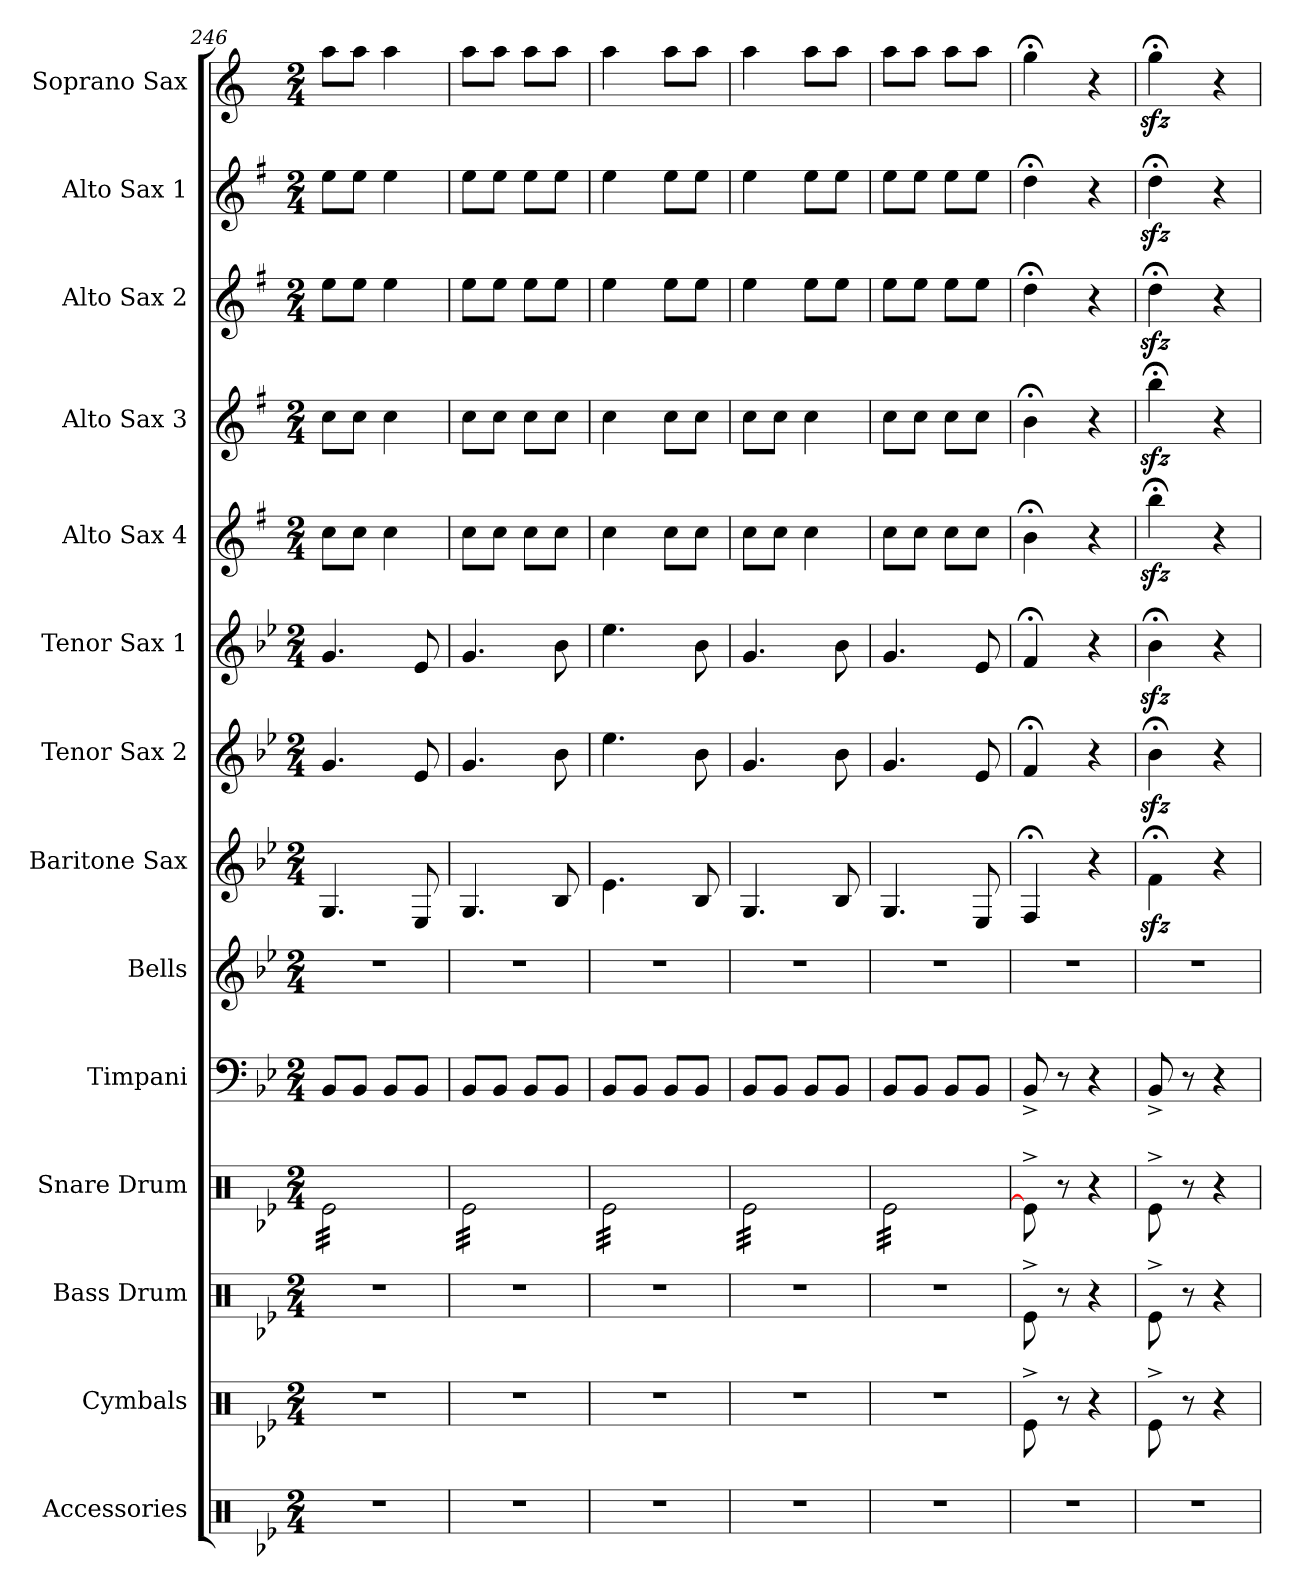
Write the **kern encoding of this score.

**kern	**kern	**kern	**kern	**kern	**kern	**kern	**kern	**kern	**kern	**kern	**kern	**kern	**kern
*part14	*part13	*part12	*part11	*part10	*part9	*part8	*part7	*part6	*part5	*part4	*part3	*part2	*part1
*staff14	*staff13	*staff12	*staff11	*staff10	*staff9	*staff8	*staff7	*staff6	*staff5	*staff4	*staff3	*staff2	*staff1
*I"Accessories	*I"Cymbals	*I"Bass Drum	*I"Snare Drum	*I"Timpani	*I"Bells	*I"Baritone Sax	*I"Tenor Sax 2	*I"Tenor Sax 1	*I"Alto Sax 4	*I"Alto Sax  3	*I"Alto Sax 2	*I"Alto Sax 1	*I"Soprano Sax
*I'Acc.	*I'Cym.	*I'B. Dr.	*I'S.Dr.	*I'Timp.	*I'Bls.	*I'Bar. Sax.	*I'T. Sx. 2	*I'T. Sax. 1	*I'A. Sx. 4	*I'A. Sax. 3	*I'A. Sx. 2	*I'A. Sx. 1	*I'S. Sax.
*clefX	*clefX	*clefX	*clefX	*clefF4	*clefG2	*clefG2	*clefG2	*clefG2	*clefG2	*clefG2	*clefG2	*clefG2	*clefG2
*	*	*	*	*	*ITrd-14c-24	*ITrd12c21	*ITrd8c14	*ITrd8c14	*ITrd5c9	*ITrd5c9	*ITrd5c9	*ITrd5c9	*ITrd1c2
*k[b-e-]	*k[b-e-]	*k[b-e-]	*k[b-e-]	*k[b-e-]	*k[b-e-]	*k[b-e-]	*k[b-e-]	*k[b-e-]	*k[b-e-]	*k[b-e-]	*k[b-e-]	*k[b-e-]	*k[b-e-]
*B-:	*B-:	*B-:	*B-:	*B-:	*B-:	*B-:	*B-:	*B-:	*B-:	*B-:	*B-:	*B-:	*B-:
*M2/4	*M2/4	*M2/4	*M2/4	*M2/4	*M2/4	*M2/4	*M2/4	*M2/4	*M2/4	*M2/4	*M2/4	*M2/4	*M2/4
=246	=246	=246	=246	=246	=246	=246	=246	=246	=246	=246	=246	=246	=246
*	*	*	*tremolo	*	*	*	*	*	*	*	*	*	*
2r	2r	2r	32Re\LLL	8BB-/L	2r	4.GG/	4.G/	4.G/	8e-\L	8e-\L	8g\L	8g\L	8gg\L
.	.	.	32Re\	.	.	.	.	.	.	.	.	.	.
.	.	.	32Re\	.	.	.	.	.	.	.	.	.	.
.	.	.	32Re\	.	.	.	.	.	.	.	.	.	.
.	.	.	32Re\	8BB-/J	.	.	.	.	8e-\J	8e-\J	8g\J	8g\J	8gg\J
.	.	.	32Re\	.	.	.	.	.	.	.	.	.	.
.	.	.	32Re\	.	.	.	.	.	.	.	.	.	.
.	.	.	32Re\	.	.	.	.	.	.	.	.	.	.
.	.	.	32Re\	8BB-/L	.	.	.	.	4e-\	4e-\	4g\	4g\	4gg\
.	.	.	32Re\	.	.	.	.	.	.	.	.	.	.
.	.	.	32Re\	.	.	.	.	.	.	.	.	.	.
.	.	.	32Re\	.	.	.	.	.	.	.	.	.	.
.	.	.	32Re\	8BB-/J	.	8EE-/	8E-/	8E-/	.	.	.	.	.
.	.	.	32Re\	.	.	.	.	.	.	.	.	.	.
.	.	.	32Re\	.	.	.	.	.	.	.	.	.	.
.	.	.	32Re\JJJ	.	.	.	.	.	.	.	.	.	.
=247	=247	=247	=247	=247	=247	=247	=247	=247	=247	=247	=247	=247	=247
2r	2r	2r	32Re\LLL	8BB-/L	2r	4.GG/	4.G/	4.G/	8e-\L	8e-\L	8g\L	8g\L	8gg\L
.	.	.	32Re\	.	.	.	.	.	.	.	.	.	.
.	.	.	32Re\	.	.	.	.	.	.	.	.	.	.
.	.	.	32Re\	.	.	.	.	.	.	.	.	.	.
.	.	.	32Re\	8BB-/J	.	.	.	.	8e-\J	8e-\J	8g\J	8g\J	8gg\J
.	.	.	32Re\	.	.	.	.	.	.	.	.	.	.
.	.	.	32Re\	.	.	.	.	.	.	.	.	.	.
.	.	.	32Re\	.	.	.	.	.	.	.	.	.	.
.	.	.	32Re\	8BB-/L	.	.	.	.	8e-\L	8e-\L	8g\L	8g\L	8gg\L
.	.	.	32Re\	.	.	.	.	.	.	.	.	.	.
.	.	.	32Re\	.	.	.	.	.	.	.	.	.	.
.	.	.	32Re\	.	.	.	.	.	.	.	.	.	.
.	.	.	32Re\	8BB-/J	.	8BB-/	8B-\	8B-\	8e-\J	8e-\J	8g\J	8g\J	8gg\J
.	.	.	32Re\	.	.	.	.	.	.	.	.	.	.
.	.	.	32Re\	.	.	.	.	.	.	.	.	.	.
.	.	.	32Re\JJJ	.	.	.	.	.	.	.	.	.	.
!!LO:PB:g=z
=248	=248	=248	=248	=248	=248	=248	=248	=248	=248	=248	=248	=248	=248
2r	2r	2r	32Re\LLL	8BB-/L	2r	4.E-\	4.e-\	4.e-\	4e-\	4e-\	4g\	4g\	4gg\
.	.	.	32Re\	.	.	.	.	.	.	.	.	.	.
.	.	.	32Re\	.	.	.	.	.	.	.	.	.	.
.	.	.	32Re\	.	.	.	.	.	.	.	.	.	.
.	.	.	32Re\	8BB-/J	.	.	.	.	.	.	.	.	.
.	.	.	32Re\	.	.	.	.	.	.	.	.	.	.
.	.	.	32Re\	.	.	.	.	.	.	.	.	.	.
.	.	.	32Re\	.	.	.	.	.	.	.	.	.	.
.	.	.	32Re\	8BB-/L	.	.	.	.	8e-\L	8e-\L	8g\L	8g\L	8gg\L
.	.	.	32Re\	.	.	.	.	.	.	.	.	.	.
.	.	.	32Re\	.	.	.	.	.	.	.	.	.	.
.	.	.	32Re\	.	.	.	.	.	.	.	.	.	.
.	.	.	32Re\	8BB-/J	.	8BB-/	8B-\	8B-\	8e-\J	8e-\J	8g\J	8g\J	8gg\J
.	.	.	32Re\	.	.	.	.	.	.	.	.	.	.
.	.	.	32Re\	.	.	.	.	.	.	.	.	.	.
.	.	.	32Re\JJJ	.	.	.	.	.	.	.	.	.	.
=249	=249	=249	=249	=249	=249	=249	=249	=249	=249	=249	=249	=249	=249
2r	2r	2r	32Re\LLL	8BB-/L	2r	4.GG/	4.G/	4.G/	8e-\L	8e-\L	4g\	4g\	4gg\
.	.	.	32Re\	.	.	.	.	.	.	.	.	.	.
.	.	.	32Re\	.	.	.	.	.	.	.	.	.	.
.	.	.	32Re\	.	.	.	.	.	.	.	.	.	.
.	.	.	32Re\	8BB-/J	.	.	.	.	8e-\J	8e-\J	.	.	.
.	.	.	32Re\	.	.	.	.	.	.	.	.	.	.
.	.	.	32Re\	.	.	.	.	.	.	.	.	.	.
.	.	.	32Re\	.	.	.	.	.	.	.	.	.	.
.	.	.	32Re\	8BB-/L	.	.	.	.	4e-\	4e-\	8g\L	8g\L	8gg\L
.	.	.	32Re\	.	.	.	.	.	.	.	.	.	.
.	.	.	32Re\	.	.	.	.	.	.	.	.	.	.
.	.	.	32Re\	.	.	.	.	.	.	.	.	.	.
.	.	.	32Re\	8BB-/J	.	8BB-/	8B-\	8B-\	.	.	8g\J	8g\J	8gg\J
.	.	.	32Re\	.	.	.	.	.	.	.	.	.	.
.	.	.	32Re\	.	.	.	.	.	.	.	.	.	.
.	.	.	32Re\JJJ	.	.	.	.	.	.	.	.	.	.
=250	=250	=250	=250	=250	=250	=250	=250	=250	=250	=250	=250	=250	=250
2r	2r	2r	32Re\LLL	8BB-/L	2r	4.GG/	4.G/	4.G/	8e-\L	8e-\L	8g\L	8g\L	8gg\L
.	.	.	32Re\	.	.	.	.	.	.	.	.	.	.
.	.	.	32Re\	.	.	.	.	.	.	.	.	.	.
.	.	.	32Re\	.	.	.	.	.	.	.	.	.	.
.	.	.	32Re\	8BB-/J	.	.	.	.	8e-\J	8e-\J	8g\J	8g\J	8gg\J
.	.	.	32Re\	.	.	.	.	.	.	.	.	.	.
.	.	.	32Re\	.	.	.	.	.	.	.	.	.	.
.	.	.	32Re\	.	.	.	.	.	.	.	.	.	.
.	.	.	32Re\	8BB-/L	.	.	.	.	8e-\L	8e-\L	8g\L	8g\L	8gg\L
.	.	.	32Re\	.	.	.	.	.	.	.	.	.	.
.	.	.	32Re\	.	.	.	.	.	.	.	.	.	.
.	.	.	32Re\	.	.	.	.	.	.	.	.	.	.
.	.	.	32Re\	8BB-/J	.	8EE-/	8E-/	8E-/	8e-\J	8e-\J	8g\J	8g\J	8gg\J
.	.	.	32Re\	.	.	.	.	.	.	.	.	.	.
.	.	.	32Re\	.	.	.	.	.	.	.	.	.	.
.	.	.	32Re\JJJ	.	.	.	.	.	.	.	.	.	.
*	*	*	*Xtremolo	*	*	*	*	*	*	*	*	*	*
=251	=251	=251	=251	=251	=251	=251	=251	=251	=251	=251	=251	=251	=251
2r	8Re^\	8Re^\	8Re^\]	8BB-^/	2r	4FF;</	4F;</	4F;</	4d;<\	4d;<\	4f;<\	4f;<\	4ff;<\
.	8r	8r	8r	8r	.	.	.	.	.	.	.	.	.
.	4r	4r	4r	4r	.	4r	4r	4r	4r	4r	4r	4r	4r
=252	=252	=252	=252	=252	=252	=252	=252	=252	=252	=252	=252	=252	=252
2r	8Re^\	8Re^\	8Re^\	8BB-^/	2r	4Fzz<;<\	4B-zz<;<\	4B-zz<;<\	4ddzz<;<\	4ddzz<;<\	4fzz<;<\	4fzz<;<\	4ffzz<;<\
.	8r	8r	8r	8r	.	.	.	.	.	.	.	.	.
.	4r	4r	4r	4r	.	4r	4r	4r	4r	4r	4r	4r	4r
=	=	=	=	=	=	=	=	=	=	=	=	=	=
*-	*-	*-	*-	*-	*-	*-	*-	*-	*-	*-	*-	*-	*-
